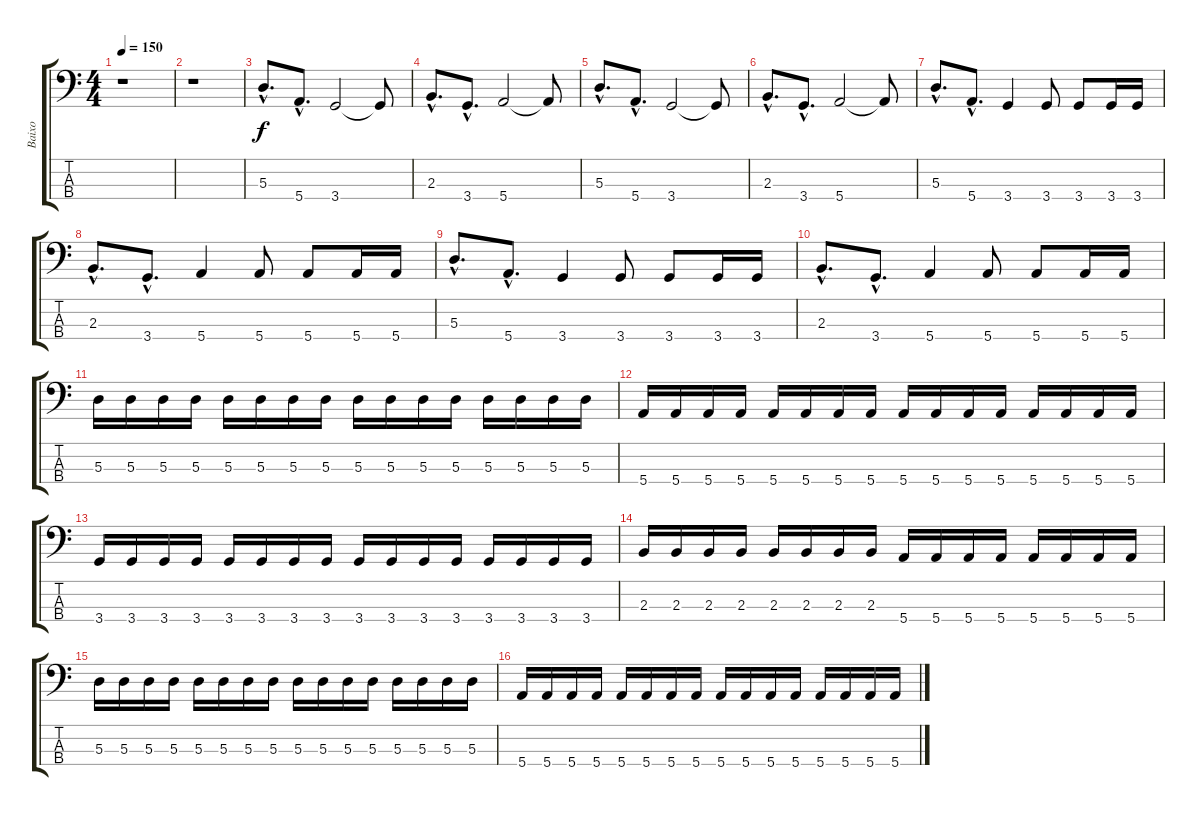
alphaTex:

\track ("Baixo" "Baixo") {instrument electricbasspick}
\staff {score tabs}
\tuning (G2 D2 A1 E1) {hide}
\ts (4 4)
\tempo 150
\clef f4
\ks c
r.1{dy f instrument electricbasspick} |
r.1 |
5.3{hac}.8{d} 5.4{hac}.8{d} 3.4.2 3.4{t}.8 |
2.3{hac}.8{d} 3.4{hac}.8{d} 5.4.2 5.4{t}.8 |
5.3{hac}.8{d} 5.4{hac}.8{d} 3.4.2 3.4{t}.8 |
2.3{hac}.8{d} 3.4{hac}.8{d} 5.4.2 5.4{t}.8 |
5.3{hac}.8{d} 5.4{hac}.8{d} 3.4.4 3.4.8 3.4.8 3.4.16 3.4.16 |
2.3{hac}.8{d} 3.4{hac}.8{d} 5.4.4 5.4.8 5.4.8 5.4.16 5.4.16 |
5.3{hac}.8{d} 5.4{hac}.8{d} 3.4.4 3.4.8 3.4.8 3.4.16 3.4.16 |
2.3{hac}.8{d} 3.4{hac}.8{d} 5.4.4 5.4.8 5.4.8 5.4.16 5.4.16 |
5.3.16 5.3.16 5.3.16 5.3.16 5.3.16 5.3.16 5.3.16 5.3.16 5.3.16 5.3.16 5.3.16 5.3.16 5.3.16 5.3.16 5.3.16 5.3.16 |
5.4.16 5.4.16 5.4.16 5.4.16 5.4.16 5.4.16 5.4.16 5.4.16 5.4.16 5.4.16 5.4.16 5.4.16 5.4.16 5.4.16 5.4.16 5.4.16 |
3.4.16 3.4.16 3.4.16 3.4.16 3.4.16 3.4.16 3.4.16 3.4.16 3.4.16 3.4.16 3.4.16 3.4.16 3.4.16 3.4.16 3.4.16 3.4.16 |
2.3.16 2.3.16 2.3.16 2.3.16 2.3.16 2.3.16 2.3.16 2.3.16 5.4.16 5.4.16 5.4.16 5.4.16 5.4.16 5.4.16 5.4.16 5.4.16 |
5.3.16 5.3.16 5.3.16 5.3.16 5.3.16 5.3.16 5.3.16 5.3.16 5.3.16 5.3.16 5.3.16 5.3.16 5.3.16 5.3.16 5.3.16 5.3.16 |
5.4.16 5.4.16 5.4.16 5.4.16 5.4.16 5.4.16 5.4.16 5.4.16 5.4.16 5.4.16 5.4.16 5.4.16 5.4.16 5.4.16 5.4.16 5.4.16
